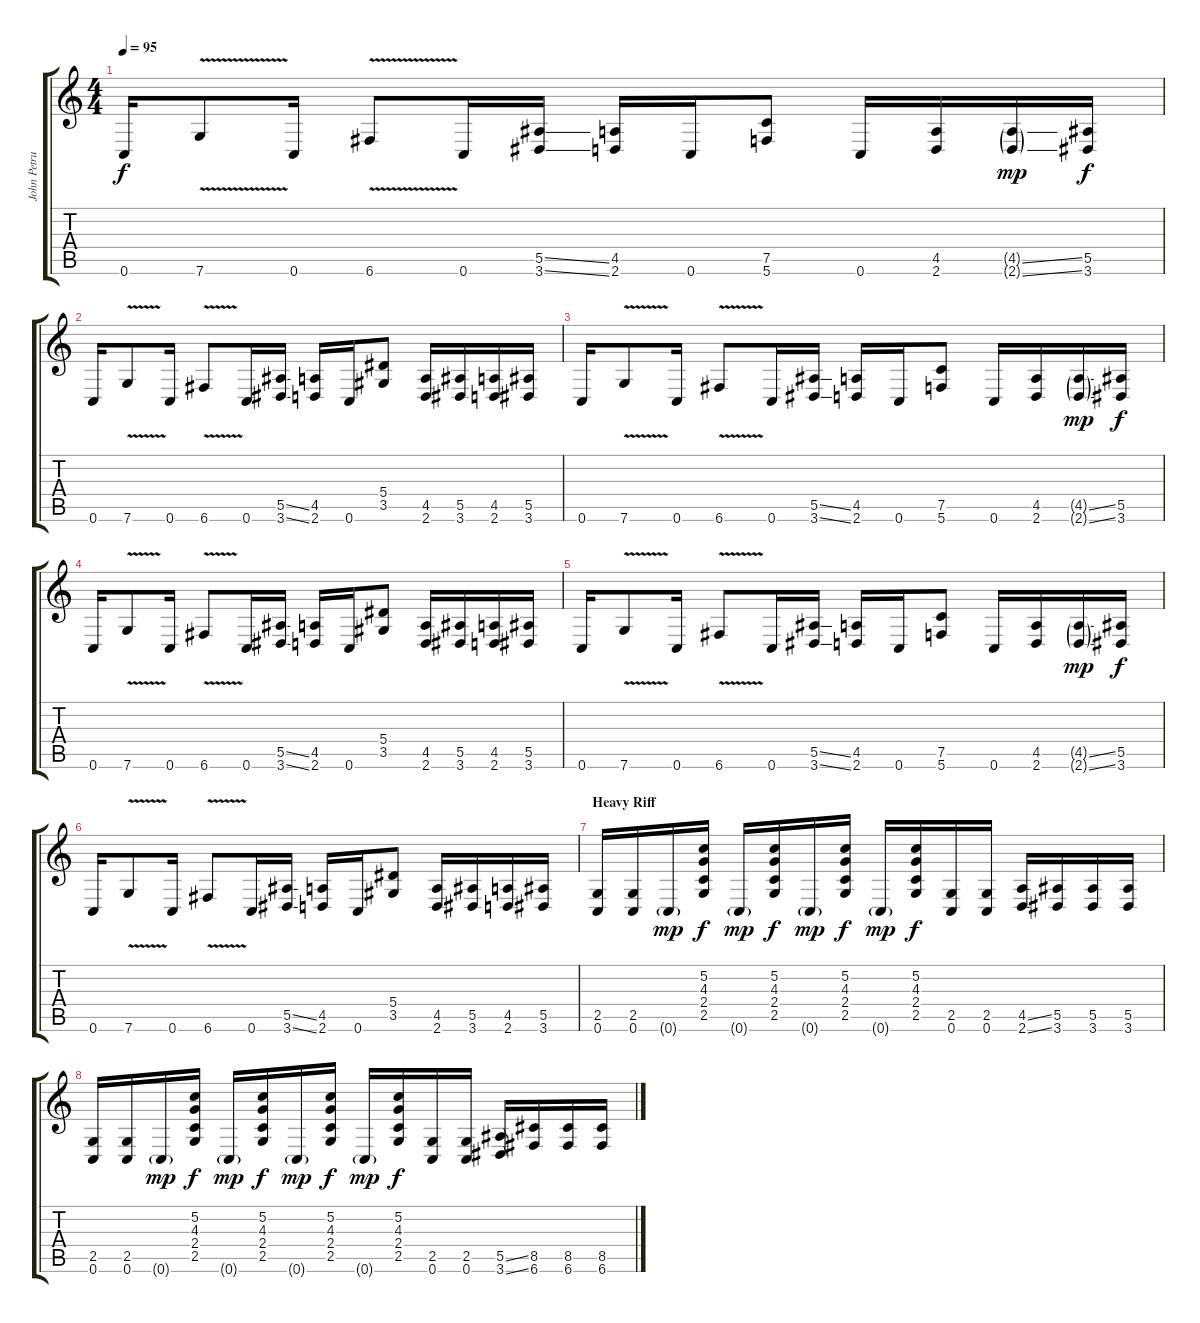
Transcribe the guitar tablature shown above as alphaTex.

\track ("John Petrucci" "John Petru") {instrument distortionguitar}
\staff {score tabs}
\tuning (C4 G3 Eb3 Bb2 F2 C2) {hide}
\ts (4 4)
\tempo 95
\clef g2
\ks c
0.6.16{dy f} 7.6{v}.8 0.6.16 6.6{v}.8 0.6.16 (5.5{ss} 3.6{ss}).16 (4.5 2.6).16 0.6.16 (7.5 5.6).8 0.6.16 (4.5 2.6).16 (4.5{ss g} 2.6{ss g}).16{dy mp} (5.5 3.6).16{dy f} |
0.6.16 7.6{v}.8 0.6.16 6.6{v}.8 0.6.16 (5.5{ss} 3.6{ss}).16 (4.5 2.6).16 0.6.16 (5.4 3.5).8 (4.5 2.6).16 (5.5 3.6).16 (4.5 2.6).16 (5.5 3.6).16 |
0.6.16 7.6{v}.8 0.6.16 6.6{v}.8 0.6.16 (5.5{ss} 3.6{ss}).16 (4.5 2.6).16 0.6.16 (7.5 5.6).8 0.6.16 (4.5 2.6).16 (4.5{ss g} 2.6{ss g}).16{dy mp} (5.5 3.6).16{dy f} |
0.6.16 7.6{v}.8 0.6.16 6.6{v}.8 0.6.16 (5.5{ss} 3.6{ss}).16 (4.5 2.6).16 0.6.16 (5.4 3.5).8 (4.5 2.6).16 (5.5 3.6).16 (4.5 2.6).16 (5.5 3.6).16 |
0.6.16 7.6{v}.8 0.6.16 6.6{v}.8 0.6.16 (5.5{ss} 3.6{ss}).16 (4.5 2.6).16 0.6.16 (7.5 5.6).8 0.6.16 (4.5 2.6).16 (4.5{ss g} 2.6{ss g}).16{dy mp} (5.5 3.6).16{dy f} |
0.6.16 7.6{v}.8 0.6.16 6.6{v}.8 0.6.16 (5.5{ss} 3.6{ss}).16 (4.5 2.6).16 0.6.16 (5.4 3.5).8 (4.5 2.6).16 (5.5 3.6).16 (4.5 2.6).16 (5.5 3.6).16 |
\section ("" "Heavy Riff")
(2.5 0.6).16 (2.5 0.6).16 0.6{g}.16{dy mp} (5.2 4.3 2.4 2.5).16{dy f} 0.6{g}.16{dy mp} (5.2 4.3 2.4 2.5).16{dy f} 0.6{g}.16{dy mp} (5.2 4.3 2.4 2.5).16{dy f} 0.6{g}.16{dy mp} (5.2 4.3 2.4 2.5).16{dy f} (2.5 0.6).16 (2.5 0.6).16 (4.5{ss} 2.6{ss}).16 (5.5 3.6).16 (5.5 3.6).16 (5.5 3.6).16 |
(2.5 0.6).16 (2.5 0.6).16 0.6{g}.16{dy mp} (5.2 4.3 2.4 2.5).16{dy f} 0.6{g}.16{dy mp} (5.2 4.3 2.4 2.5).16{dy f} 0.6{g}.16{dy mp} (5.2 4.3 2.4 2.5).16{dy f} 0.6{g}.16{dy mp} (5.2 4.3 2.4 2.5).16{dy f} (2.5 0.6).16 (2.5 0.6).16 (5.5{ss} 3.6{ss}).16 (8.5 6.6).16 (8.5 6.6).16 (8.5 6.6).16
